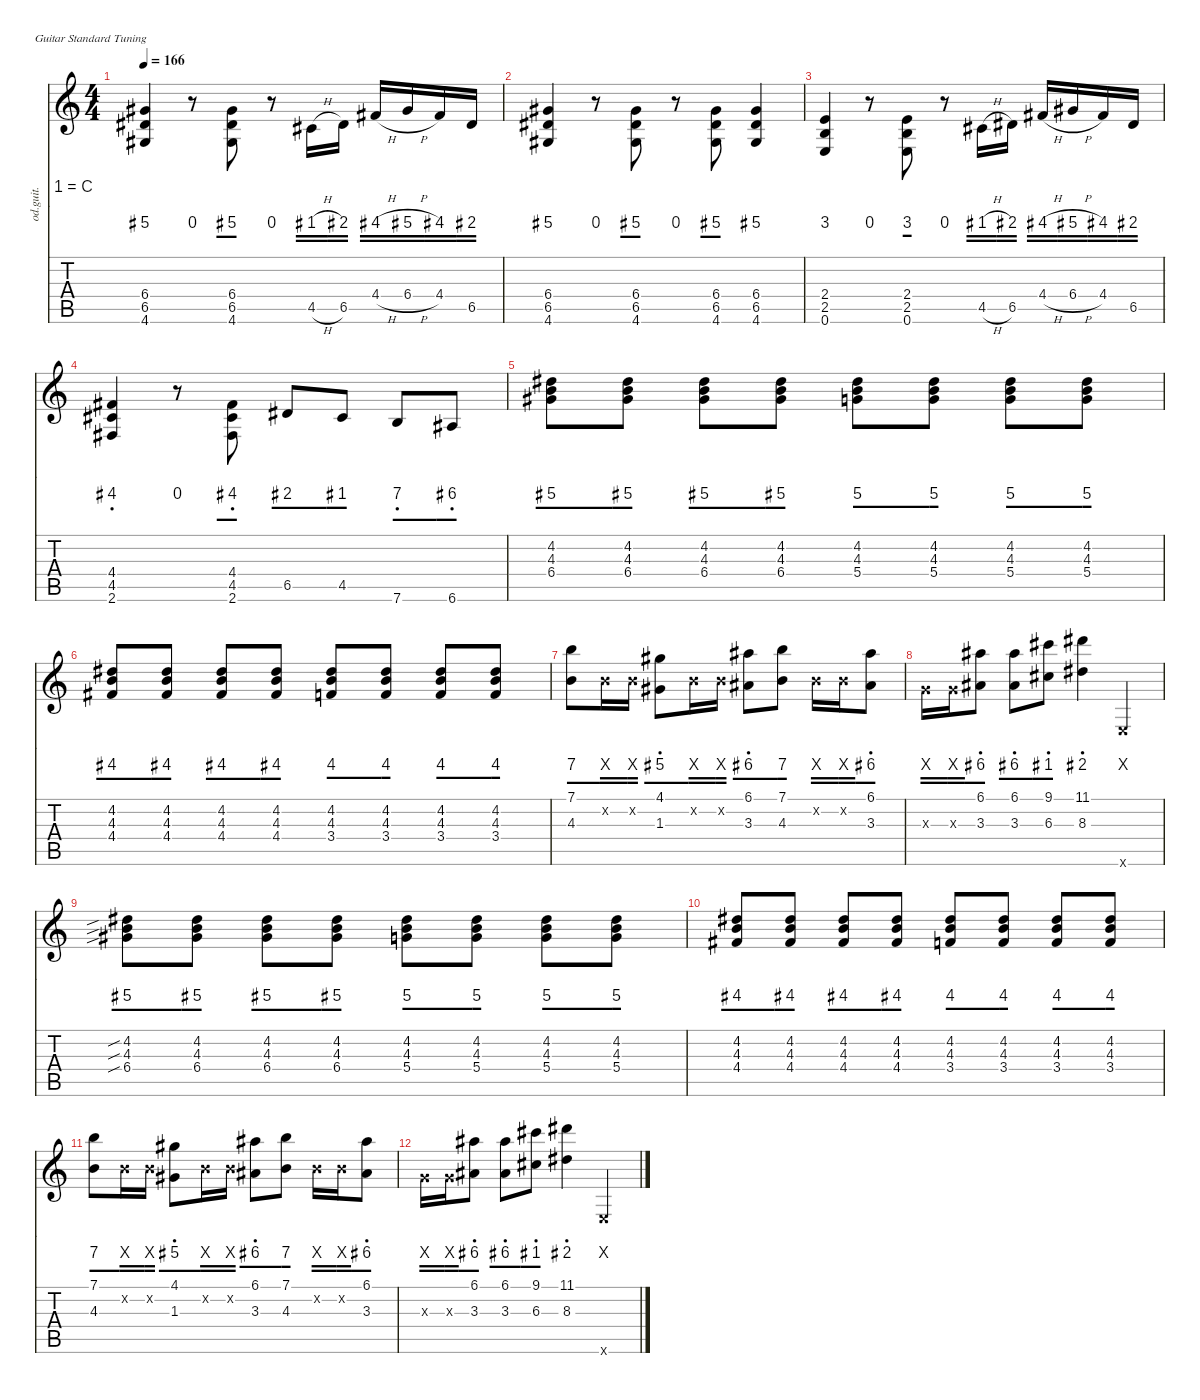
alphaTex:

\defaultSystemsLayout 4
\hideDynamics
\bracketExtendMode nobrackets
\track ("Overdriven Guitar" "od.guit.") {instrument overdrivenguitar}
\staff {score tabs numbered}
\tuning (E4 B3 G3 D3 A2 E2)
\ts (4 4)
\tempo 166
\clef g2
\ks c
(6.4{acc #} 6.5{acc #} 4.6{acc #}).4{dy mf beam Up} r.8{beam Down} (6.4{acc #} 6.5{acc #} 4.6{acc #}).8{beam Up} r.8{beam Down} 4.5{h acc #}.16{beam Up} 6.5{acc #}.16{beam Up} 4.4{h acc #}.16{beam Up} 6.4{h acc #}.16{beam Up} 4.4{acc #}.16{beam Up} 6.5{acc #}.16{beam Up} |
(6.4{acc #} 6.5{acc #} 4.6{acc #}).4{beam Up} r.8{beam Down} (6.4{acc #} 6.5{acc #} 4.6{acc #}).8{beam Up} r.8{beam Down} (6.4{acc #} 6.5{acc #} 4.6{acc #}).8{beam Up} (6.4{acc #} 6.5{acc #} 4.6{acc #}).4{beam Up} |
(2.4 2.5 0.6).4{beam Up} r.8{beam Down} (2.4 2.5 0.6).8{beam Up} r.8{beam Down} 4.5{h acc #}.16{beam Up} 6.5{acc #}.16{beam Up} 4.4{h acc #}.16{beam Up} 6.4{h acc #}.16{beam Up} 4.4{acc #}.16{beam Up} 6.5{acc #}.16{beam Up} |
(2.6{acc #} 4.4{acc #} 4.5{acc #}).4{beam Up} r.8{beam Down} (2.6{acc #} 4.4{acc #} 4.5{acc #}).8{beam Up} 6.5{acc #}.8{beam Up} 4.5{acc #}.8{beam Up} 7.6.8{beam Up} 6.6{acc #}.8{beam Up} |
(6.4{acc #} 4.3 4.2{acc #}).8{beam Down} (6.4{acc #} 4.3 4.2{acc #}).8{beam Down} (6.4{acc #} 4.3 4.2{acc #}).8{beam Down} (6.4{acc #} 4.3 4.2{acc #}).8{beam Down} (5.4 4.3 4.2{acc #}).8{beam Down} (5.4 4.3 4.2{acc #}).8{beam Down} (5.4 4.3 4.2{acc #}).8{beam Down} (5.4 4.3 4.2{acc #}).8{beam Down} |
(4.4{acc #} 4.3 4.2{acc #}).8{beam Up} (4.4{acc #} 4.3 4.2{acc #}).8{beam Up} (4.4{acc #} 4.3 4.2{acc #}).8{beam Up} (4.4{acc #} 4.3 4.2{acc #}).8{beam Up} (3.4 4.3 4.2{acc #}).8{beam Up} (3.4 4.3 4.2{acc #}).8{beam Up} (3.4 4.3 4.2{acc #}).8{beam Up} (3.4 4.3 4.2{acc #}).8{beam Up} |
(4.3 7.1).8{beam Down} 0.2{x}.16{beam Down} 0.2{x}.16{beam Down} (4.1{acc #} 1.3{acc #}).8{beam Down} 0.2{x}.16{beam Down} 0.2{x}.16{beam Down} (6.1{acc #} 3.3{acc #}).8{beam Down} (4.3 7.1).8{beam Down} 0.2{x}.16{beam Down} 0.2{x}.16{beam Down} (6.1{acc #} 3.3{acc #}).8{beam Down} |
0.3{x}.16{beam Down} 0.3{x}.16{beam Down} (6.1{acc #} 3.3{acc #}).8{beam Down} (6.1{acc #} 3.3{acc #}).8{beam Down} (6.3{acc #} 9.1{acc #}).8{beam Down} (8.3{acc #} 11.1{acc #}).4{beam Down} 0.6{x}.4{beam Up} |
(6.4{sib acc #} 4.3{sib} 4.2{sib acc #}).8{beam Down} (6.4{acc #} 4.3 4.2{acc #}).8{beam Down} (6.4{acc #} 4.3 4.2{acc #}).8{beam Down} (6.4{acc #} 4.3 4.2{acc #}).8{beam Down} (5.4 4.3 4.2{acc #}).8{beam Down} (5.4 4.3 4.2{acc #}).8{beam Down} (5.4 4.3 4.2{acc #}).8{beam Down} (5.4 4.3 4.2{acc #}).8{beam Down} |
(4.4{acc #} 4.3 4.2{acc #}).8{beam Up} (4.4{acc #} 4.3 4.2{acc #}).8{beam Up} (4.4{acc #} 4.3 4.2{acc #}).8{beam Up} (4.4{acc #} 4.3 4.2{acc #}).8{beam Up} (3.4 4.3 4.2{acc #}).8{beam Up} (3.4 4.3 4.2{acc #}).8{beam Up} (3.4 4.3 4.2{acc #}).8{beam Up} (3.4 4.3 4.2{acc #}).8{beam Up} |
(4.3 7.1).8{beam Down} 0.2{x}.16{beam Down} 0.2{x}.16{beam Down} (4.1{acc #} 1.3{acc #}).8{beam Down} 0.2{x}.16{beam Down} 0.2{x}.16{beam Down} (6.1{acc #} 3.3{acc #}).8{beam Down} (4.3 7.1).8{beam Down} 0.2{x}.16{beam Down} 0.2{x}.16{beam Down} (6.1{acc #} 3.3{acc #}).8{beam Down} |
0.3{x}.16{beam Down} 0.3{x}.16{beam Down} (6.1{acc #} 3.3{acc #}).8{beam Down} (6.1{acc #} 3.3{acc #}).8{beam Down} (6.3{acc #} 9.1{acc #}).8{beam Down} (8.3{acc #} 11.1{acc #}).4{beam Down} 0.6{x}.4{beam Up}
